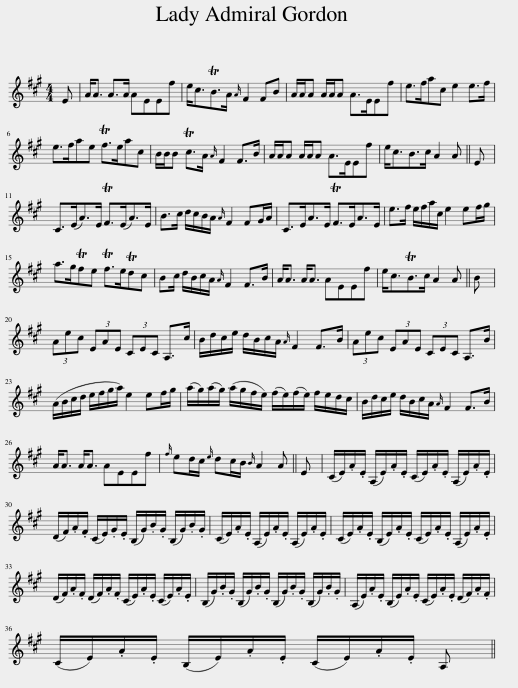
X:1
L:1/8
M:4/4
I:linebreak $
K:A
V:1 treble
V:1
 E | A<A A>A AEEf | e<cTB>A{A} F2 FB | A/A/A A/A/A A>EEf | e>fac e2 e>f |$ %5
 e>fae Tf>eac | B/B/B Tc>A{A} F2 F>B | A/A/A A/A/A A>EEf | e<cB>c A2 A || E |$ %10
 C>(EA>)E TF>(EA>)E | B>c d/c/B/A/{A} F2 FG/A/ | C>EA>E TF>EA>E | e>f e/f/a/c/ e2 ef/g/ |$ a>gTfe Tf>eTdc | %15
 Bc/ d/B/c/A/{A} F2 F>B | A<A A<A AEEf | e<cTB>c A2 A || B |$ (3Aec (3EAE (3CEC A,>c | %20
 B/d/c/e/ d/B/c/A/{A} F2 F>B | (3Aec (3EAE (3CEC A,>B |$ (A/B/c/d/ e/f/g/a/) e2 ef/g/ | (a/g/)(a/g/) (a/g/f/e/) (f/e/)(f/e/) f/e/d/c/ | B/d/c/e/ d/B/c/A/{A} F2 F>B |$ %25
 A<A A<A AEEf |{f} ed/c/{e} dc/B/{B} A2 A || E | (C/E/).A/.E/ (A,/E/).A/.E/ (C/E/).A/.E/ (A,/E/).A/.E/ |$ (D/F/).A/.F/ (C/E/).G/.E/ (B,/G/).B/.G/ (B,/G/).B/.G/ | %30
 (C/E/).A/.E/ (A,/E/).A/.E/ (A,/E/).A/.E/ | (C/E/).A/.E/ (B,/E/).A/.E/ (C/E/).A/.E/ (A,/E/).A/.E/ |$ (D/F/).A/.F/ (D/F/).A/.F/ (C/E/).A/.E/ (C/E/).A/.E/ | (B,/G/).B/.G/ (B,/G/).B/.G/ (B,/G/).B/.G/ (B,/G/).B/.G/ | (A,/E/).A/.E/ (B,/E/).A/.E/ (C/E/).A/.E/ (D/F/).A/.F/ |$ %35
 (C/E/).A/.E/ (B,/E/).A/.E/ (C/E/).A/.E/ A, || %36
